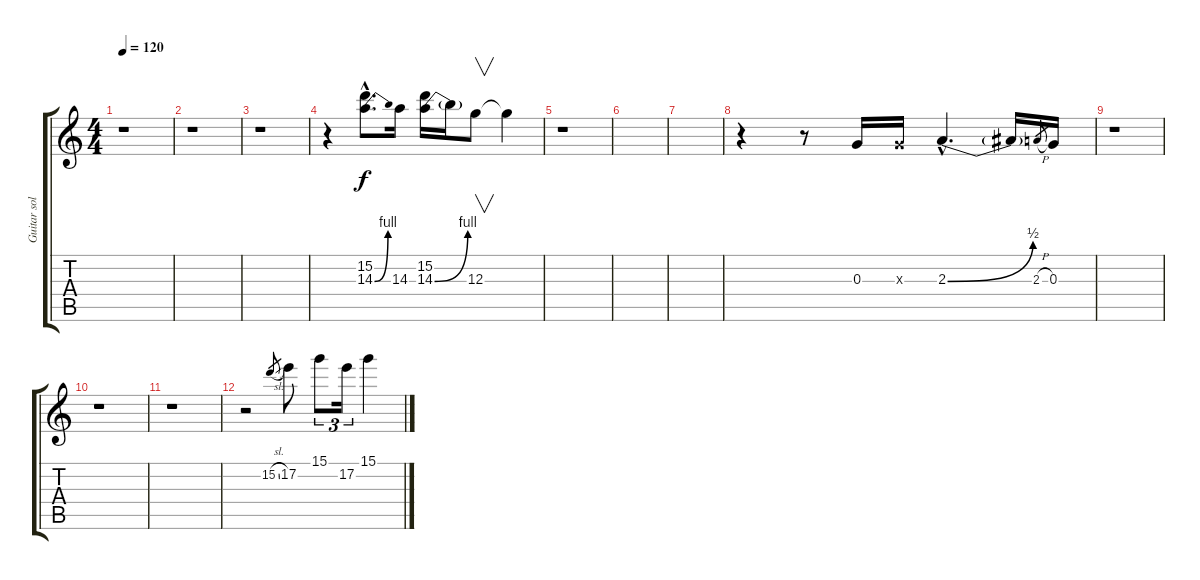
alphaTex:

\track ("Guitar solos" "Guitar sol") {instrument overdrivenguitar}
\staff {score tabs}
\tuning (E4 B3 G3 D3 A2 E2) {hide}
\ts (4 4)
\tempo 120
\clef g2
\ks c
r.1{dy f} |
r.1 |
r.1 |
r.4 (15.2{hac} 14.3{be (bend 0 0 60 4) hac}).8{d} 14.3.16 (15.2 14.3{be (bend 0 0 60 4)}).16 14.3{t}.16 12.3.8{v} 12.3{t}.4 |
r.1 |
|
|
r.4 r.8 0.3.16 0.3{x}.16 2.3{be (bend 0 0 60 2) hac}.4{d} 2.3{t}.16 2.3{h}.8{gr} 0.3.16 |
r.1 |
r.1 |
r.1 |
r.2 15.2{sl}.8{gr} 17.2.8 15.1.8{tu (3 2)} 17.2.16{tu (3 2)} 15.1.4
